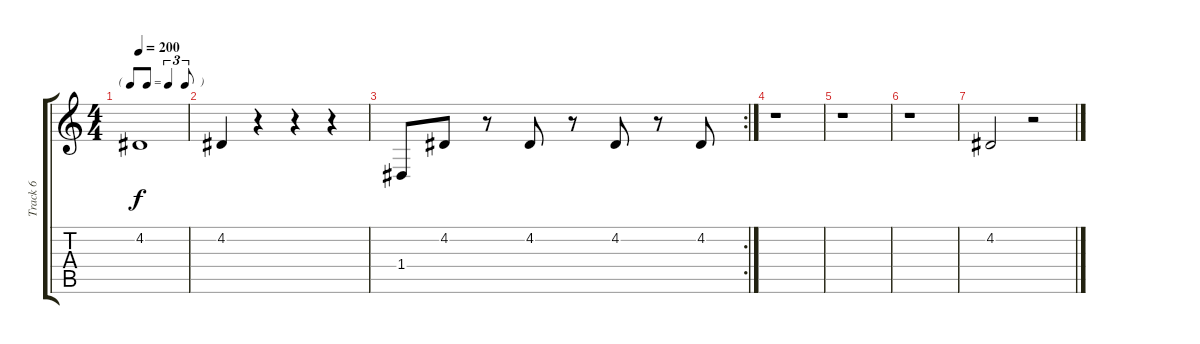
\track ("Track 6" "Track 6") {instrument trumpet}
\staff {score tabs}
\tuning (E4 B3 G3 D3 A2 E2) {hide}
\ts (4 4)
\tf triplet8th
\tempo 200
\clef g2
\ks c
4.2{t}.1{dy f} |
4.2.4 r.4 r.4 r.4 |
\rc 2
1.4.8 4.2.8 r.8 4.2.8 r.8 4.2.8 r.8 4.2.8 |
r.1 |
r.1 |
r.1 |
4.2.2 r.2
